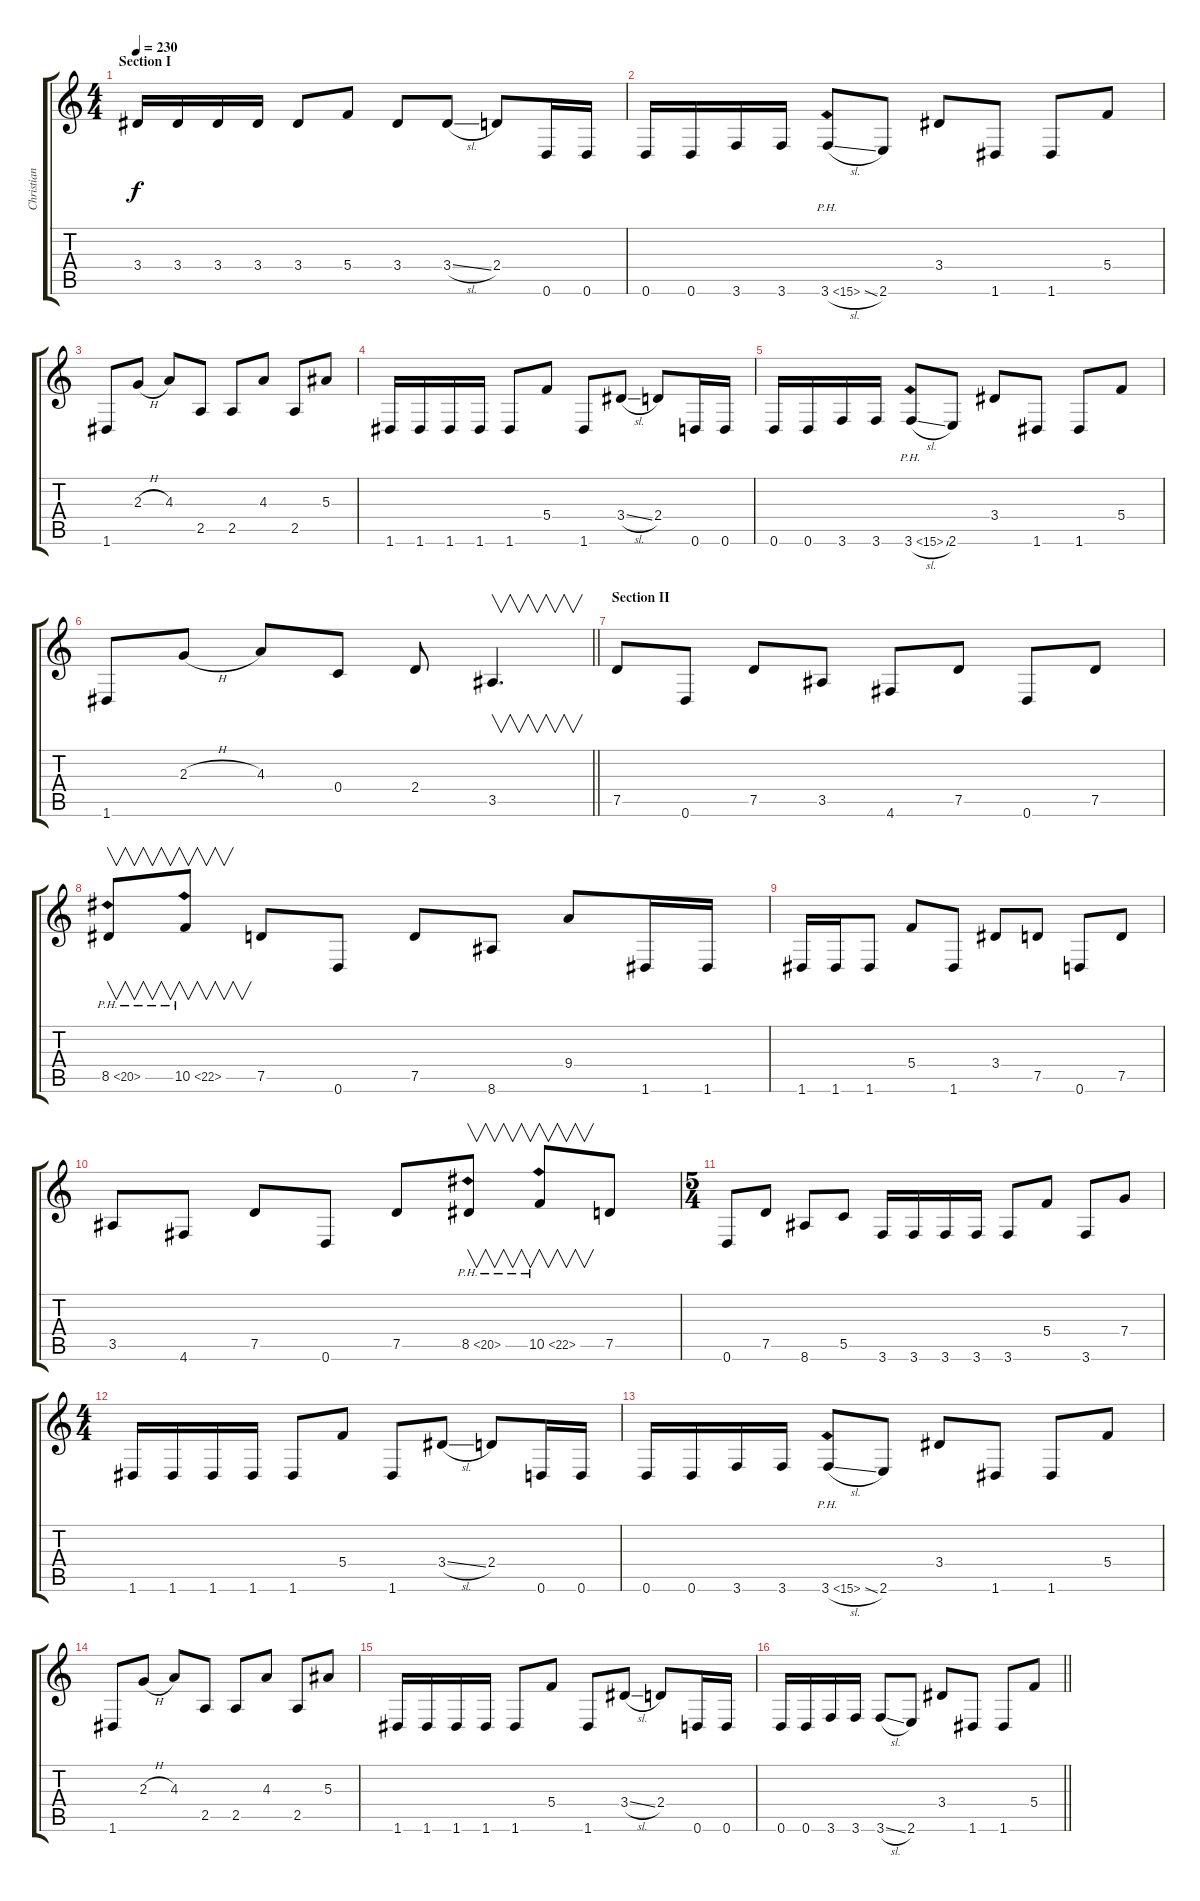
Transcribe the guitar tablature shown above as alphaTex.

\track ("Christian Muenzer" "Christian ") {instrument distortionguitar}
\staff {score tabs}
\tuning (D4 A3 F3 C3 G2 D2) {hide}
\ts (4 4)
\section ("" "Section I")
\tempo 230
\clef g2
\ks c
3.4.16{dy f instrument distortionguitar} 3.4.16 3.4.16 3.4.16 3.4.8 5.4.8 3.4.8 3.4{sl}.8 2.4.8 0.6.16 0.6.16 |
0.6.16 0.6.16 3.6.16 3.6.16 3.6{ph 12 sl}.8 2.6.8 3.4.8 1.6.8 1.6.8 5.4.8 |
1.6.8 2.3{h}.8 4.3.8 2.5.8 2.5.8 4.3.8 2.5.8 5.3.8 |
1.6.16 1.6.16 1.6.16 1.6.16 1.6.8 5.4.8 1.6.8 3.4{sl}.8 2.4.8 0.6.16 0.6.16 |
0.6.16 0.6.16 3.6.16 3.6.16 3.6{ph 12 sl}.8 2.6.8 3.4.8 1.6.8 1.6.8 5.4.8 |
\barLineRight lightlight
1.6.8 2.3{h}.8 4.3.8 0.4.8 2.4.8 3.5.4{v d} |
\section ("" "Section II")
7.5.8 0.6.8 7.5.8 3.5.8 4.6.8 7.5.8 0.6.8 7.5.8 |
8.5{ph 12}.8{v} 10.5{ph 12}.8{v} 7.5.8 0.6.8 7.5.8 8.6.8 9.4.8 1.6.16 1.6.16 |
1.6.16 1.6.16 1.6.8 5.4.8 1.6.8 3.4.8 7.5.8 0.6.8 7.5.8 |
3.5.8 4.6.8 7.5.8 0.6.8 7.5.8 8.5{ph 12}.8{v} 10.5{ph 12}.8{v} 7.5.8 |
\ts (5 4)
0.6.8 7.5.8 8.6.8 5.5.8 3.6.16 3.6.16 3.6.16 3.6.16 3.6.8 5.4.8 3.6.8 7.4.8 |
\ts (4 4)
1.6.16 1.6.16 1.6.16 1.6.16 1.6.8 5.4.8 1.6.8 3.4{sl}.8 2.4.8 0.6.16 0.6.16 |
0.6.16 0.6.16 3.6.16 3.6.16 3.6{ph 12 sl}.8 2.6.8 3.4.8 1.6.8 1.6.8 5.4.8 |
1.6.8 2.3{h}.8 4.3.8 2.5.8 2.5.8 4.3.8 2.5.8 5.3.8 |
1.6.16 1.6.16 1.6.16 1.6.16 1.6.8 5.4.8 1.6.8 3.4{sl}.8 2.4.8 0.6.16 0.6.16 |
\barLineRight lightlight
0.6.16 0.6.16 3.6.16 3.6.16 3.6{sl}.8 2.6.8 3.4.8 1.6.8 1.6.8 5.4.8
